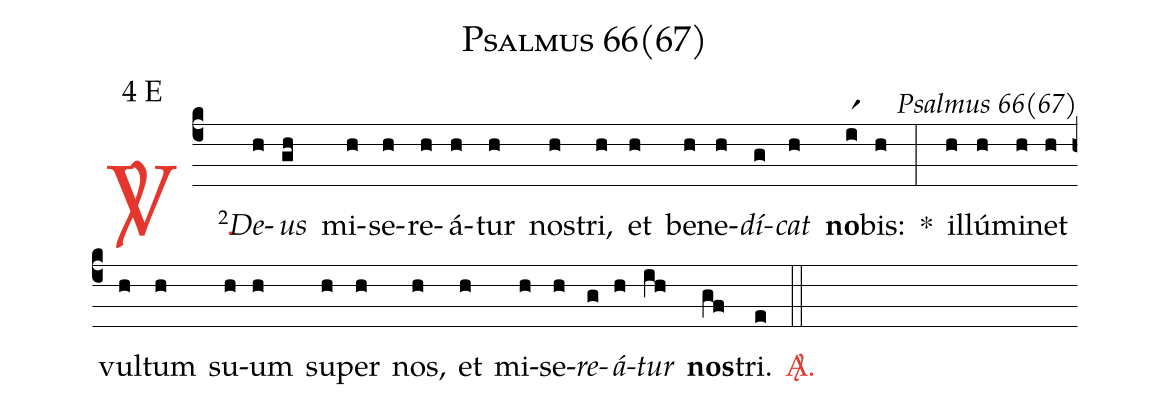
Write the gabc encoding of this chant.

name: Psalmus 66(67);
mode: 4;
mode-differentia: E;
commentary: Psalmus 66(67);
nabc-lines: 1;
%%
(c4)

<c><sp>V/</sp>.</c>() <v>\VSup{2}</v><i>De</i>(h)<i>us</i>(gh) mi(h)se(h)re(h)á(h)tur(h) nos(h)tri,(h) et(h) be(h)ne(h)<i>dí</i>(g)<i>cat</i>(h) <b>no</b>(ir1)bis:(h) *(:) il(h)lú(h)mi(h)net(h) vul(h)tum(h) su(h)um(h) su(h)per(h) nos,(h) et(h) mi(h)se(h)<i>re</i>(g)<i>á</i>(h)<i>tur</i>(ih) <b>nos</b>(gf)tri.(e)

<c><sp>A/</sp>.</c>(::)
